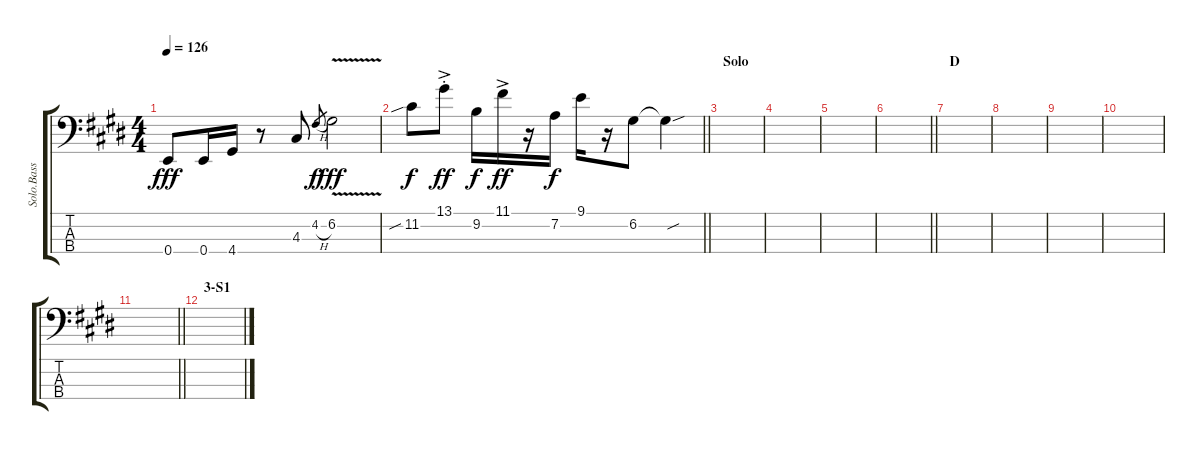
\track ("Solo.Bass" "Solo.Bass") {instrument synthbass2}
\staff {score tabs}
\tuning (G2 D2 A1 E1) {hide}
\ts (4 4)
\tempo 126
\clef f4
\ks e
0.4.8{dy fff} 0.4.16 4.4.16 r.8 4.3.8 4.2{h}.8{gr dy f} 6.2{v}.2{dy fff} |
\barLineRight lightlight
11.2{sib}.8{dy f} 13.1{ac st}.8{dy ff} 9.2.16{dy f} 11.1{ac}.16{dy ff} r.16 7.2.16{dy f} 9.1.16 r.16 6.2.8 6.2{sou t}.4 |
\section ("" "Solo")
|
|
|
\barLineRight lightlight
|
\section ("" "D")
|
|
|
|
\barLineRight lightlight
|
\section ("" "3-S1")
